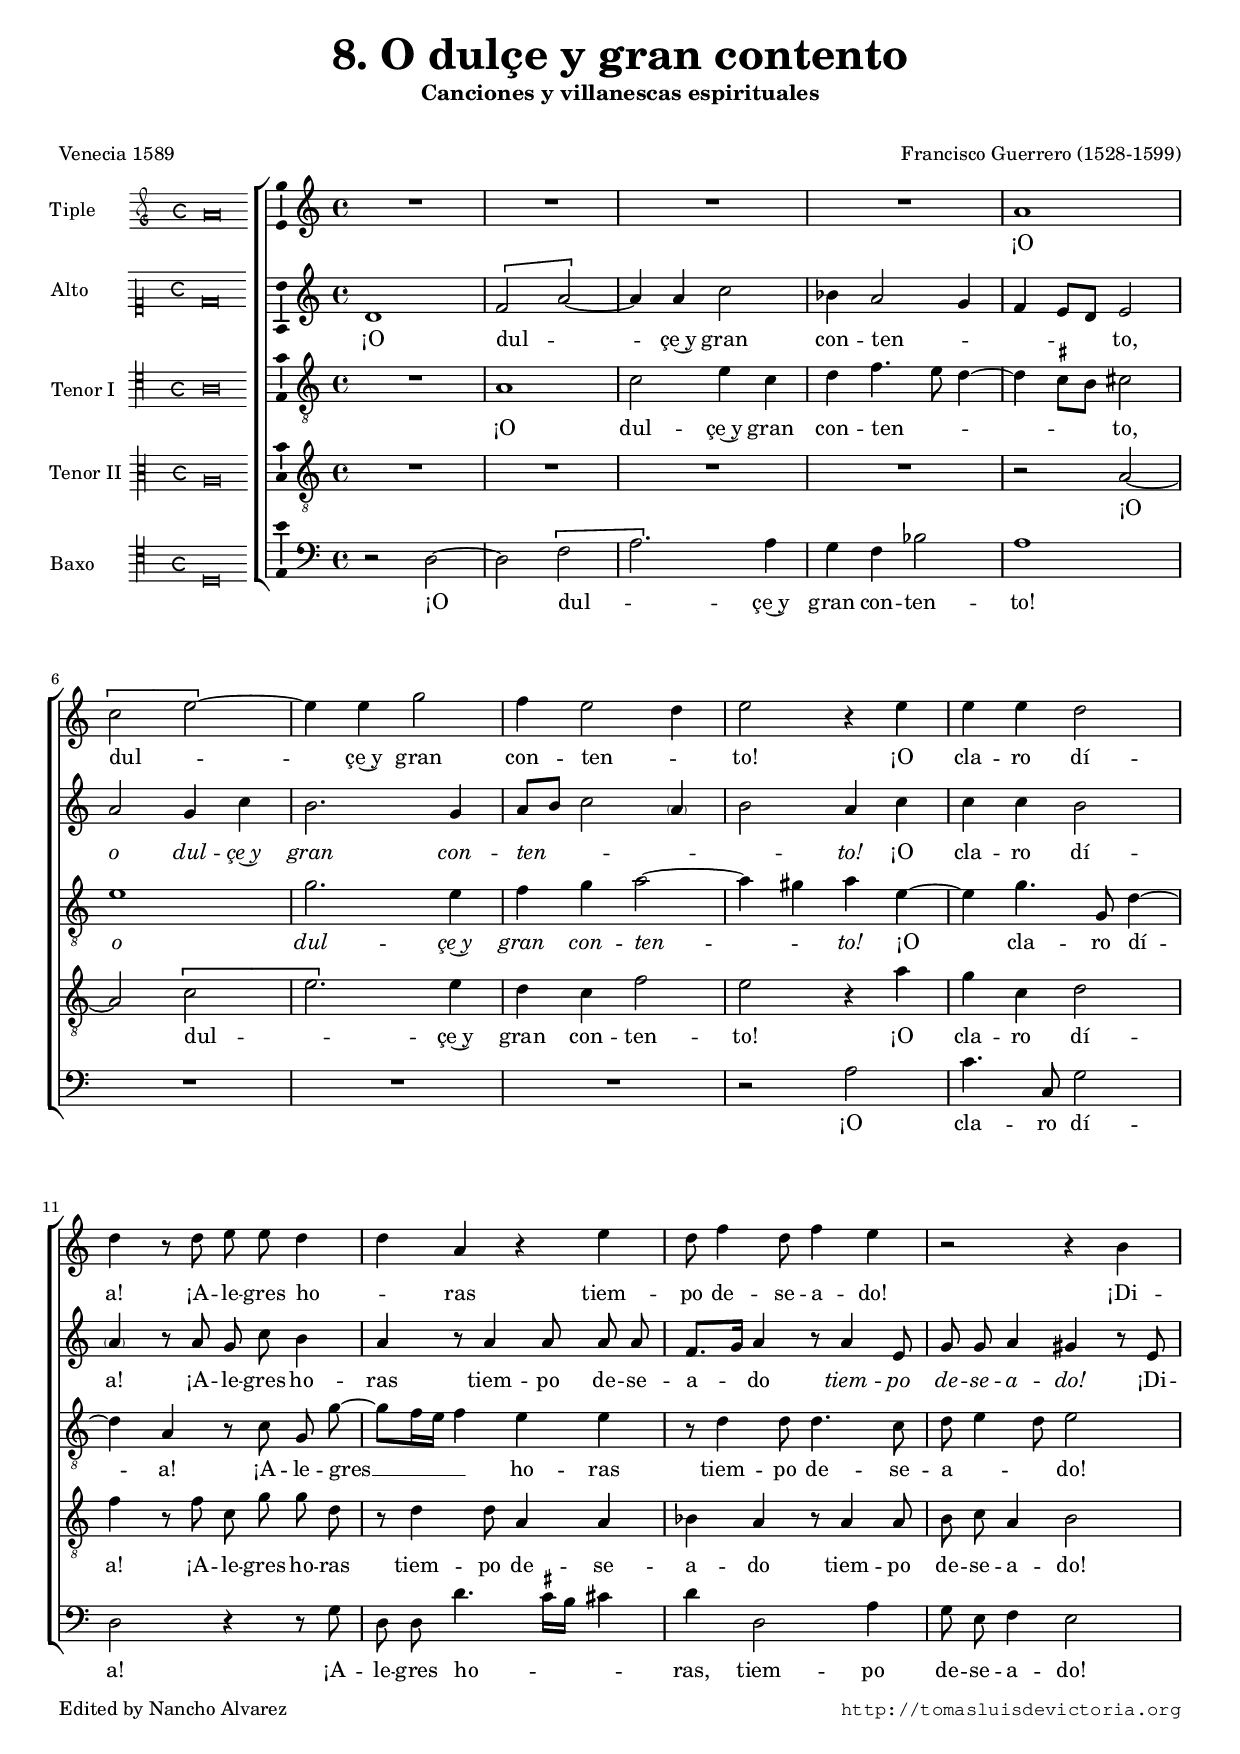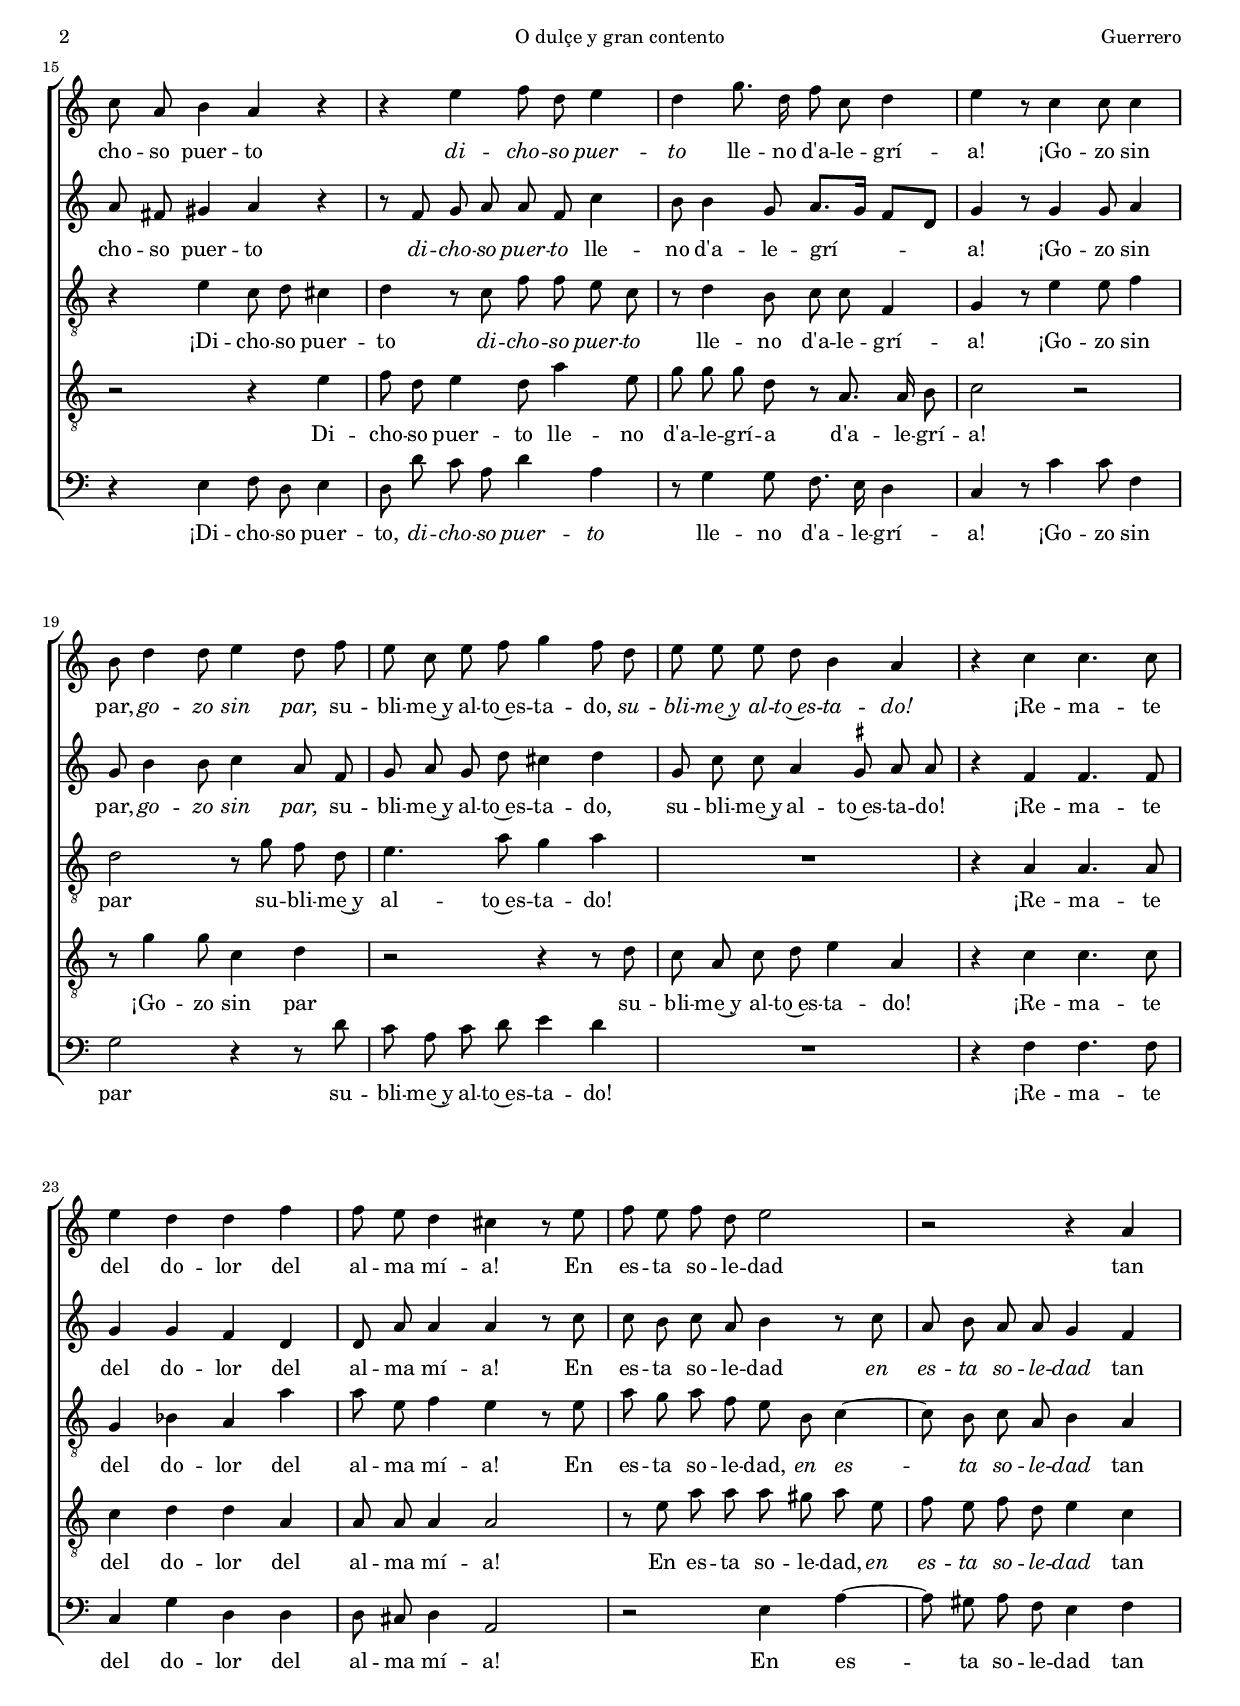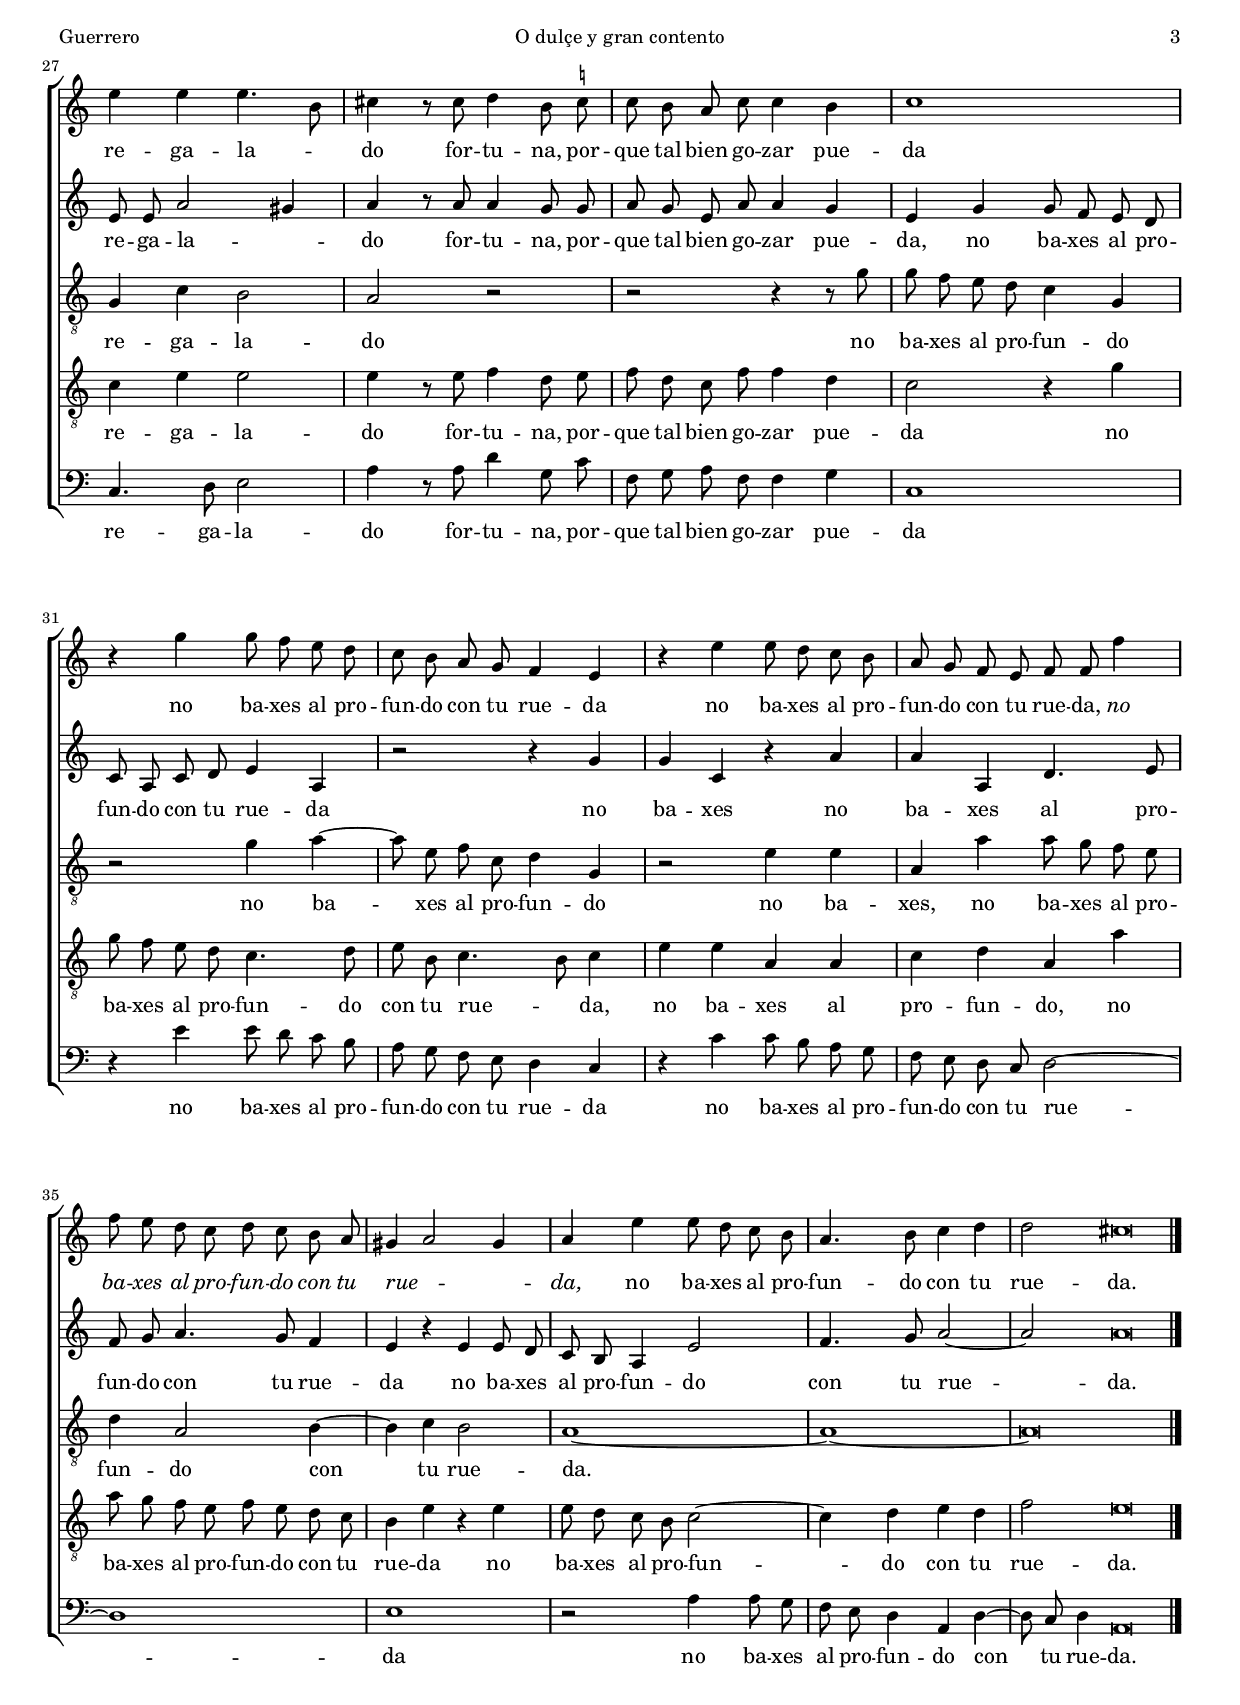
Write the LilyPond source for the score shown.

\version "2.18.0"

#(set-default-paper-size "a4")
#(set-global-staff-size 16.6)
#(ly:set-option 'point-and-click #f)
%mobile -s14.5 -i3.0

italicas=\override LyricText.font-shape = #'italic
rectas=\override LyricText.font-shape = #'upright
ss=\once \set suggestAccidentals = ##t
incipitwidth = 20

htitle="O dulçe y gran contento"
hcomposer="Guerrero"

\header {
	title=\markup{\fontsize #3"8. O dulçe y gran contento"}
	subtitle=\markup{"Canciones y villanescas espirituales" }
	subsubtitle=\markup{\null \vspace #1 }
	composer="Francisco Guerrero (1528-1599)"
        pdfauthor=\composer
	%opus="(-)"
	poet=\markup{"Venecia 1589"}
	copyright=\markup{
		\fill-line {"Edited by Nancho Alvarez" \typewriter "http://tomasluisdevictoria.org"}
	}
%	tagline=""
}


global={\key c \major \time 4/4 \skip 1*39 \bar "|." }

cantus=\relative c''{
	R1*4
	a1
	\[c2 e ~ \]
	e4 e g2
	f4 e2 d4
	e2 r4 e
	e e d2
	d4 r8 d e e d4
	d4 a r e'
	d8 f4 d8 f4 e
	r2 r4 b
	c8 a b4 a r
	r4 e' f8 d e4
	d g8. d16 f8 c d4
	e r8 c4 c8 c4
	b8 d4 d8 e4 d8 f
	e c e f g4 f8 d
	e e e d b4 a
	r4 c c4. c8
	e4 d d f
	f8 e d4 cis r8 e
	f e f d e2
	r2 r4 a,
	e'e e4. b8
	cis4 r8 cis d4 b8 \ss c
	c b a c c4 b
	c1
	r4 g' g8 f e d
	c b a g f4 e
	r4 e'e8 d c b
	a g f e f f f'4
	f8 e d c d c b a
	gis4 a2 gis4
	a4 e'
	e8 d c b
	a4. b8 c4 d
	d2 cis\breve*1/4
}

cantusdos=\relative c'{
	d1
	\[f2 a ~ \]
	a4 a c2
	bes4 a2 g4
	f e8[ d] e2
	a2 g4 c
	b2. g4
	a8[ b] c2 \parenthesize a4 %! c2 s4
	b2 a4 c
	c c b2
	\parenthesize a4 r8 a g c b4
	a4 r8 a4 a8 a a
	f8.[ g16] a4 r8 a4 e8
	g g a4 gis r8 e
	a fis gis4 a r
	r8 f g a a f c'4
	b8 b4 g8 a8.[ g16] f8[ d]
	g4 r8 g4 g8 a4
	g8 b4 b8 c4 a8 f
	g8 a g d' cis4 d
	g,8 c c a4 \ss gis8 a a
	r4 f f4. f8
	g4 g f d
	d8 a' a4 a r8 c
	c b c a b4 r8 c
	a b a a g4 f
	e8 e a2 gis4
	a4 r8 a a4 g8 g
	a g e a a4 g
	e g g8 f e d
	c a c d e4 a,
	r2 r4 g'
	g c, r4 a'
	a a, d4. e8
	f g a4. g8 f4
	e4 r e e8 d
	c b a4 e'2
	f4. g8 a2 ~
	a a\breve*1/4
}

altus=\relative c'{
	R1
	a1
	c2 e4 c
	d4 f4. e8 d4 ~
	d \ss cis8[ b] cis!2
	e1
	g2. e4
	f g a2 ~
	a4 gis a e ~
	e g4. g,8 d'4 ~
	d a r8 c g g' ~
	g8[ f16 e] f4 e e
	r8 d4 d8 d4. c8
	d e4 d8 e2
	r4 e c8 d cis4
	d4 r8 c f f e c
	r8 d4 b8 c c f,4
	g r8 e'4 e8 f4
	d2 r8 g f d
	e4. a8 g4 a
	R1
	r4 a, a4. a8
	g4 bes a a'
	a8 e f4 e r8 e
	a g a f e b c4 ~
	c8 b c a b4 a
	g c b2
	a2 r
	r r4 r8 g'
	g f e d c4 g
	r2 g'4 a ~
	a8 e f c d4 g,
	r2 e'4 e
	a, a'a8 g f e
	d4 a2 b4 ~
	b4 c b2
	a1 ~ 
	a ~
	a\breve*1/2
}

tenor=\relative c'{
	R1*4
	r2 a ~
	a \[c 
	e2.\] e4
	d c f2
	e r4 a
	g c, d2
	f4 r8 f c g' g d
	r8 d4 d8 a4 a
	bes a r8 a4 a8
	b c a4 b2
	r2 r4 e
	f8 d e4 d8 a'4 e8
	g g g d r8 a8. a16 b8
	c2 r
	r8 g'4 g8 c,4 d
	r2 r4 r8 d
	c a c d e4 a,
	r4 c c4. c8
	c4 d d a
	a8 a a4 a2
	r8 e' a a a gis a e
	f e f d e4 c
	c e e2
	e4 r8 e f4 d8 e
	f d c f f4 d
	c2 r4 g'
	g8 f e d c4. d8
	e b c4. b8 c4
	e e a, a
	c d a a'
	a8 g f e f e d c
	b4 e r e
	e8 d c b c2 ~
	c4 d e d
	f2 e\breve*1/4
}

bassus=\relative c{
	r2 d ~
	d \[f
	a2.\] a4
	g f bes2
	a1
	R1*3
	r2 a2
	c4. c,8 g'2 %! c4
	d2 r4 r8 g %! g4
	d8 d d'4. \ss cis16[ b] cis!4
	d4 d,2 a'4
	g8 e f4 e2
	r4 e f8 d e4
	d8 d' c a d4 a
	r8 g4 g8 f8. e16 d4
	c r8 c'4 c8 f,4
	g2 r4 r8 d'
	c a c d e4 d
	R1
	r4 f, f4. f8
	c4 g' d d
	d8 cis d4 a2
	r2 e'4 a ~
	a8 gis a f e4 f
	c4. d8 e2
	a4 r8 a d4 g,8 c
	f, g a f f4 g
	c,1
	r4 e'4 e8 d c b
	a g f e d4 c
	r4 c' c8 b a g
	f e d c d2 ~
	d1
	e1
	r2 a4 a8 g
	f e d4 a d ~
	d8 c d4 a\breve*1/4
}

textocantus=\lyricmode{
¡O dul -- _ çe~y gran con -- ten -- _ to!
¡O cla -- ro dí -- a!
¡A -- le -- gres ho -- _ ras
tiem -- po de -- se -- a -- do!
¡Di -- cho -- so puer -- to
\italicas
di -- cho -- so puer -- to
\rectas
lle -- no d'a -- le -- grí -- a!
¡Go -- zo sin par,
\italicas
go -- zo sin par, \rectas
su -- bli -- me~y al -- to~es -- ta -- do,
\italicas
su -- bli -- me~y al -- to~es -- ta -- do!
\rectas
¡Re -- ma -- te del do -- lor del al -- ma mí -- a!
En es -- ta so -- le -- dad
tan re -- ga -- la -- _ do
for -- tu -- na, por -- que tal bien go -- zar pue -- da
no ba -- xes al pro -- fun -- do con tu rue -- da
no ba -- xes al pro -- fun -- do con tu rue -- da,
\italicas
no ba -- xes al pro -- fun -- do con tu rue -- _ _ da,
\rectas
no ba -- xes al pro -- fun -- do con tu rue -- da.
}

textocantusdos=\lyricmode{
¡O dul -- _ çe~y gran con -- ten -- _ _ _ to,
\italicas
o dul -- çe~y gran con -- ten -- _ _ _ to!
\rectas
¡O cla -- ro dí -- a!
¡A -- le -- gres ho -- ras
tiem -- po de -- se -- a -- do
\italicas
tiem -- po de -- se -- a -- do!
\rectas
¡Di -- cho -- so puer -- to
\italicas
di -- cho -- so puer -- to
\rectas
lle -- no d'a -- le -- grí -- _ a!
¡Go -- zo sin par,
\italicas
go -- zo sin par,
\rectas
su -- bli -- me~y al -- to~es -- ta -- do,
su -- bli -- me~y al -- to~es -- ta -- do!
¡Re -- ma -- te del do -- lor del al -- ma mí -- a!
En es -- ta so -- le -- dad
\italicas
en es -- ta so -- le -- dad
\rectas
tan re -- ga -- la -- _ do
for -- tu -- na,
por -- que tal bien go -- zar pue -- da,
no ba -- xes al pro -- fun -- do con tu rue -- da
no ba -- xes
no ba -- xes al pro -- fun -- do con tu rue -- da
no ba -- xes al pro -- fun -- do
con tu rue -- da.
}

textoaltus=\lyricmode{
¡O dul -- çe~y gran con -- ten -- _ _ _ to,
\italicas
o dul -- çe~y gran con -- ten -- _ to!
\rectas
¡O cla -- ro dí -- a!
¡A -- le -- gres __ _ ho -- ras
tiem -- po de -- se -- a -- _ _ do!
¡Di -- cho -- so puer -- to
\italicas
di -- cho -- so puer -- to
\rectas
lle -- no d'a -- le -- grí -- a!
¡Go -- zo sin par
su -- bli -- me~y al -- to~es -- ta -- do!
¡Re -- ma -- te del do -- lor del al -- ma mí -- a!
En es -- ta so -- le -- dad,
\italicas
en es -- ta so -- le -- dad 
\rectas
tan re -- ga -- la -- do
no ba -- xes al pro -- fun -- do
no ba -- xes al pro -- fun -- do
no ba -- xes,
no ba -- xes al pro -- fun -- do
con tu rue -- da.
}

textotenor=\lyricmode{
¡O dul -- _ çe~y gran con -- ten -- to!
¡O cla -- ro dí -- a!
¡A -- le -- gres ho -- ras
tiem -- po de -- se -- a -- do
tiem -- po de -- se -- a -- do!
Di -- cho -- so puer -- to lle -- no d'a -- le -- grí -- a
d'a -- le -- grí -- a!
¡Go -- zo sin par
su -- bli -- me~y al -- to~es -- ta -- do!
¡Re -- ma -- te del do -- lor del al -- ma mí -- a!
En es -- ta so -- le -- dad,
\italicas
en es -- ta so -- le -- dad
\rectas
tan re -- ga -- la -- do
for -- tu -- na,
por -- que tal bien go -- zar pue -- da
no ba -- xes al pro -- fun -- do con tu rue -- _ da,
no ba -- xes al pro -- fun -- do,
no ba -- xes al pro -- fun -- do con tu rue -- da
no ba -- xes al pro -- fun -- do con tu rue -- da.
}

textobassus=\lyricmode{
¡O dul -- _ çe~y gran con -- ten -- to!
¡O cla -- ro dí -- a!
¡A -- le -- gres ho -- _ _ ras,
tiem -- po de -- se -- a -- do!
¡Di -- cho -- so puer -- to,
\italicas
di -- cho -- so puer -- to
\rectas
lle -- no d'a -- le -- grí -- a!
¡Go -- zo sin par
su -- bli -- me~y al -- to~es -- ta -- do!
¡Re -- ma -- te del do -- lor del al -- ma mí -- a!
En es -- ta so -- le -- dad tan re -- ga -- la -- do
for -- tu -- na,
por -- que tal bien go -- zar pue -- da
no ba -- xes al pro -- fun -- do con tu rue -- da
no ba -- xes al pro -- fun -- do con tu rue -- da
no ba -- xes al pro -- fun -- do con tu rue -- da.
}

incipitcantus=\markup{
	\score{
		{ 
		\set Staff.instrumentName="Tiple      "
		\override NoteHead.style = #'neomensural
		\override Rest.style = #'neomensural
		\override Staff.TimeSignature.style = #'neomensural
		\cadenzaOn 
		\clef "petrucci-g"
		\key c \major
		\time 4/4
		a'\breve
		} 
	\layout {
		\context {\Voice
			\remove Ligature_bracket_engraver
			\consists Mensural_ligature_engraver
		}
		line-width=\incipitwidth
		indent = 0
	}
	}
}

incipitcantusdos=\markup{
	\score{
		{ 
		\set Staff.instrumentName="Alto       "
		\override NoteHead.style = #'neomensural
		\override Rest.style = #'neomensural
		\override Staff.TimeSignature.style = #'neomensural
		\cadenzaOn 
		\clef "petrucci-c1"
		\key c \major
		\time 4/4
		d'\breve
		} 
	\layout {
		\context {\Voice
			\remove Ligature_bracket_engraver
			\consists Mensural_ligature_engraver
		}
		line-width=\incipitwidth
		indent = 0
	}
	}
}

incipitaltus=\markup{
	\score{
		{ 
		\set Staff.instrumentName="Tenor I  "
		\override NoteHead.style = #'neomensural
		\override Rest.style = #'neomensural
		\override Staff.TimeSignature.style = #'neomensural
		\cadenzaOn 
		\clef "petrucci-c4"
		\key c \major
		\time 4/4
		a\breve
		} 
	\layout {
		\context {\Voice
			\remove Ligature_bracket_engraver
			\consists Mensural_ligature_engraver
		}
		line-width=\incipitwidth
		indent = 0
	}
	}
}

incipittenor=\markup{
	\score{
		{ 
		\set Staff.instrumentName="Tenor II "
		\override NoteHead.style = #'neomensural 
		\override Rest.style = #'neomensural
		\override Staff.TimeSignature.style = #'neomensural
		\cadenzaOn 
		\clef "petrucci-c3"
		\key c \major
		\time 4/4
		a\breve
		} 
	\layout {
		\context {\Voice
			\remove Ligature_bracket_engraver
			\consists Mensural_ligature_engraver
		}
		line-width=\incipitwidth
		indent=0
	}
	}
}

incipitbassus=\markup{
	\score{
		{ 
		\set Staff.instrumentName="Baxo      "
		\override NoteHead.style = #'neomensural 
		\override Rest.style = #'neomensural
		\override Staff.TimeSignature.style = #'neomensural
		\cadenzaOn 
		\clef "petrucci-c4"
		\key c \major
		\time 4/4
		d\breve
		} 
	\layout {
		\context {\Voice
			\remove Ligature_bracket_engraver
			\consists Mensural_ligature_engraver
		}
		line-width=\incipitwidth
		indent=0
	}
	}
}



\score {\transpose c' c'{
\new ChoirStaff<<

	\new Staff <<\global
	\new Voice="v1" {
		\set Staff.instrumentName=\incipitcantus
		\clef "treble"
		\cantus }
	\new Lyrics \lyricsto "v1" {\textocantus }
	>>

	\new Staff <<\global
	\new Voice="v5" {
		\set Staff.instrumentName=\incipitcantusdos
		\clef "treble"
		\cantusdos }
	\new Lyrics \lyricsto "v5" {\textocantusdos }
	>>

	\new Staff <<\global
	\new Voice="v2" {
		\set Staff.instrumentName=\incipitaltus
		\clef "G_8"
		\altus }
	\new Lyrics \lyricsto "v2" {\textoaltus }
	>>
	
	\new Staff <<\global
	\new Voice="v3" {
		\set Staff.instrumentName=\incipittenor
		\clef "G_8"
		\tenor }
	\new Lyrics \lyricsto "v3" {\textotenor }
	>>

	\new Staff <<\global
	\new Voice="v4" {
		\set Staff.instrumentName=\incipitbassus
		\clef "bass"
		\bassus }
	\new Lyrics \lyricsto "v4" {\textobassus }
	>>
	
>>

	}%transpose

\layout{ 
	\context {\Lyrics 
		\override VerticalAxisGroup.staff-affinity = #UP
		\override VerticalAxisGroup.nonstaff-relatedstaff-spacing =
			#'((basic-distance . 0) (minimum-distance . 0) (padding . 1))
		\override LyricText.font-size = #1.2
		\override LyricHyphen.minimum-distance = #0.5
	}
	\context {\Score 
		tempoHideNote = ##t
		\override BarNumber.padding = #2 
	}
	\context {\Voice 
		%melismaBusyProperties = #'()
		autoBeaming = ##f
	}
	\context {\Staff 
                %\RemoveEmptyStaves
                %\override VerticalAxisGroup.remove-first = ##t
		\override VerticalAxisGroup.staff-staff-spacing =
			#'((basic-distance . 11) (minimum-distance . 0) (padding . 1))
		\consists Ambitus_engraver 
		\override LigatureBracket.padding = #1
	}
}

%\midi { \mtempo }

}


\paper{
	evenHeaderMarkup=\markup  \fill-line { \fromproperty #'page:page-number-string \htitle \hcomposer }
	oddHeaderMarkup= \markup  \fill-line { \on-the-fly #not-first-page \hcomposer \on-the-fly #not-first-page \htitle \on-the-fly #not-first-page \fromproperty #'page:page-number-string }
	%system-count=20
	%page-count = 8
        systems-per-page = 3
	ragged-last-bottom = ##f
	indent=3.5\cm
	system-system-spacing =
	#'((basic-distance . 20) (minimum-distance . 0) (padding . 5))
	top-system-spacing = % header
	#'((basic-distance . 9) (minimum-distance . 0) (padding . 0))
	last-bottom-spacing = % footer
	#'((basic-distance . 12) (minimum-distance . 0) (padding . 0))
	markup-system-spacing.padding = #1.5
}
